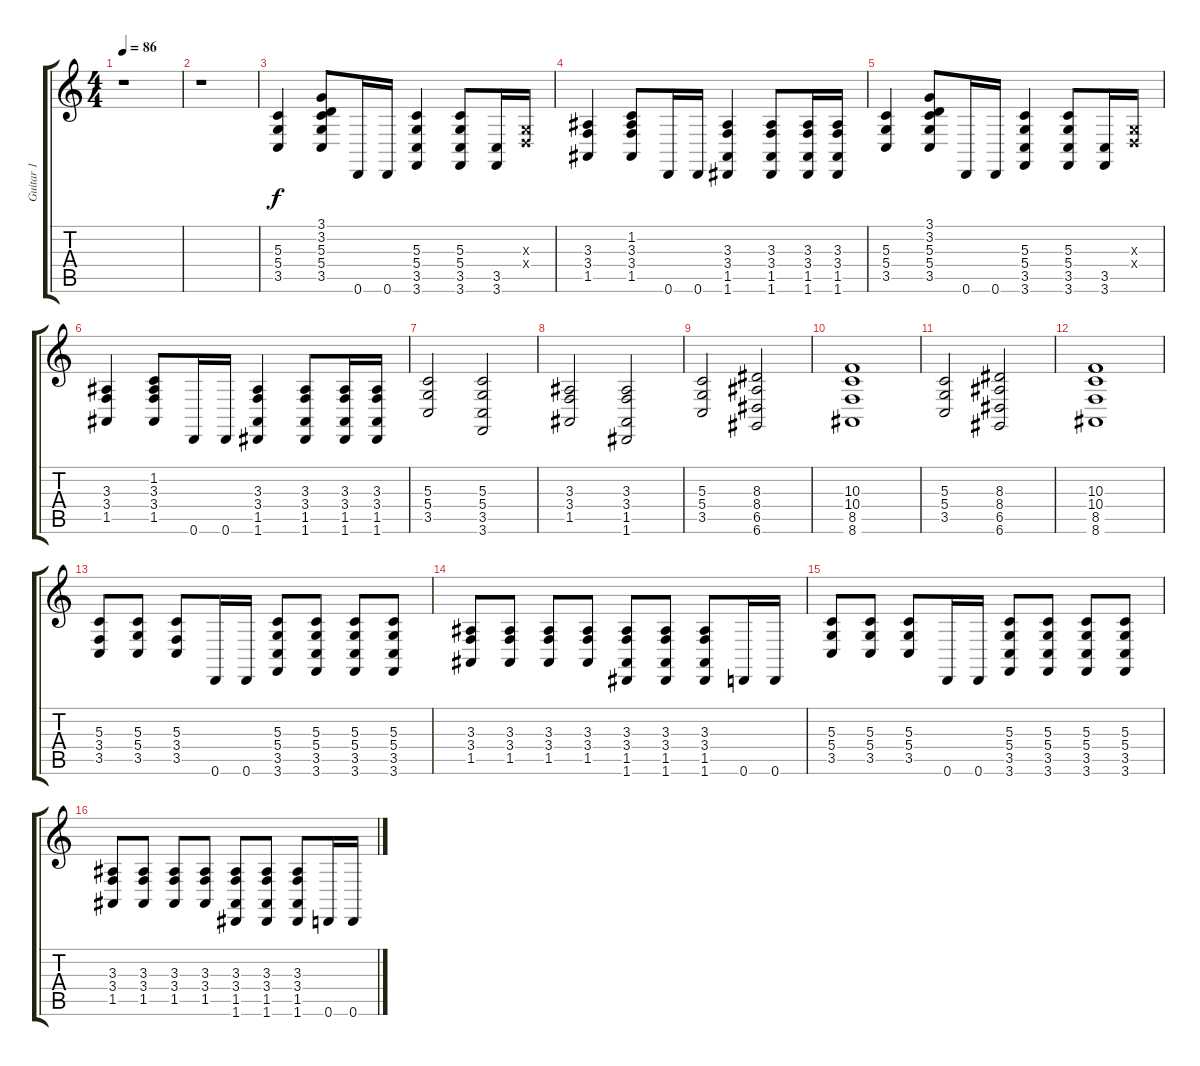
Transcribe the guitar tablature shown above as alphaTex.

\track ("Guitar 1" "Guitar 1") {instrument brightacousticpiano}
\staff {score tabs}
\tuning (E4 B3 G3 D3 A2 D2) {hide}
\ts (4 4)
\tempo 86
\clef g2
\ks c
r.1{dy f} |
r.1 |
(5.3 5.4 3.5).4 (3.1 3.2 5.3 5.4 3.5).8 0.6.16 0.6.16 (5.3 5.4 3.5 3.6).4 (5.3 5.4 3.5 3.6).8 (3.5 3.6).16 (0.3{x} 0.4{x}).16 |
(3.3 3.4 1.5).4 (1.2 3.3 3.4 1.5).8 0.6.16 0.6.16 (3.3 3.4 1.5 1.6).4 (3.3 3.4 1.5 1.6).8 (3.3 3.4 1.5 1.6).16 (3.3 3.4 1.5 1.6).16 |
(5.3 5.4 3.5).4 (3.1 3.2 5.3 5.4 3.5).8 0.6.16 0.6.16 (5.3 5.4 3.5 3.6).4 (5.3 5.4 3.5 3.6).8 (3.5 3.6).16 (0.3{x} 0.4{x}).16 |
(3.3 3.4 1.5).4 (1.2 3.3 3.4 1.5).8 0.6.16 0.6.16 (3.3 3.4 1.5 1.6).4 (3.3 3.4 1.5 1.6).8 (3.3 3.4 1.5 1.6).16 (3.3 3.4 1.5 1.6).16 |
(5.3 5.4 3.5).2 (5.3 5.4 3.5 3.6).2 |
(3.3 3.4 1.5).2 (3.3 3.4 1.5 1.6).2 |
(5.3 5.4 3.5).2 (8.3 8.4 6.5 6.6).2 |
(10.3 10.4 8.5 8.6).1 |
(5.3 5.4 3.5).2 (8.3 8.4 6.5 6.6).2 |
(10.3 10.4 8.5 8.6).1 |
(5.3 3.4 3.5).8 (5.3 5.4 3.5).8 (5.3 3.4 3.5).8 0.6.16 0.6.16 (5.3 5.4 3.5 3.6).8 (5.3 5.4 3.5 3.6).8 (5.3 5.4 3.5 3.6).8 (5.3 5.4 3.5 3.6).8 |
(3.3 3.4 1.5).8 (3.3 3.4 1.5).8 (3.3 3.4 1.5).8 (3.3 3.4 1.5).8 (3.3 3.4 1.5 1.6).8 (3.3 3.4 1.5 1.6).8 (3.3 3.4 1.5 1.6).8 0.6.16 0.6.16 |
(5.3 5.4 3.5).8 (5.3 5.4 3.5).8 (5.3 5.4 3.5).8 0.6.16 0.6.16 (5.3 5.4 3.5 3.6).8 (5.3 5.4 3.5 3.6).8 (5.3 5.4 3.5 3.6).8 (5.3 5.4 3.5 3.6).8 |
(3.3 3.4 1.5).8 (3.3 3.4 1.5).8 (3.3 3.4 1.5).8 (3.3 3.4 1.5).8 (3.3 3.4 1.5 1.6).8 (3.3 3.4 1.5 1.6).8 (3.3 3.4 1.5 1.6).8 0.6.16 0.6.16
